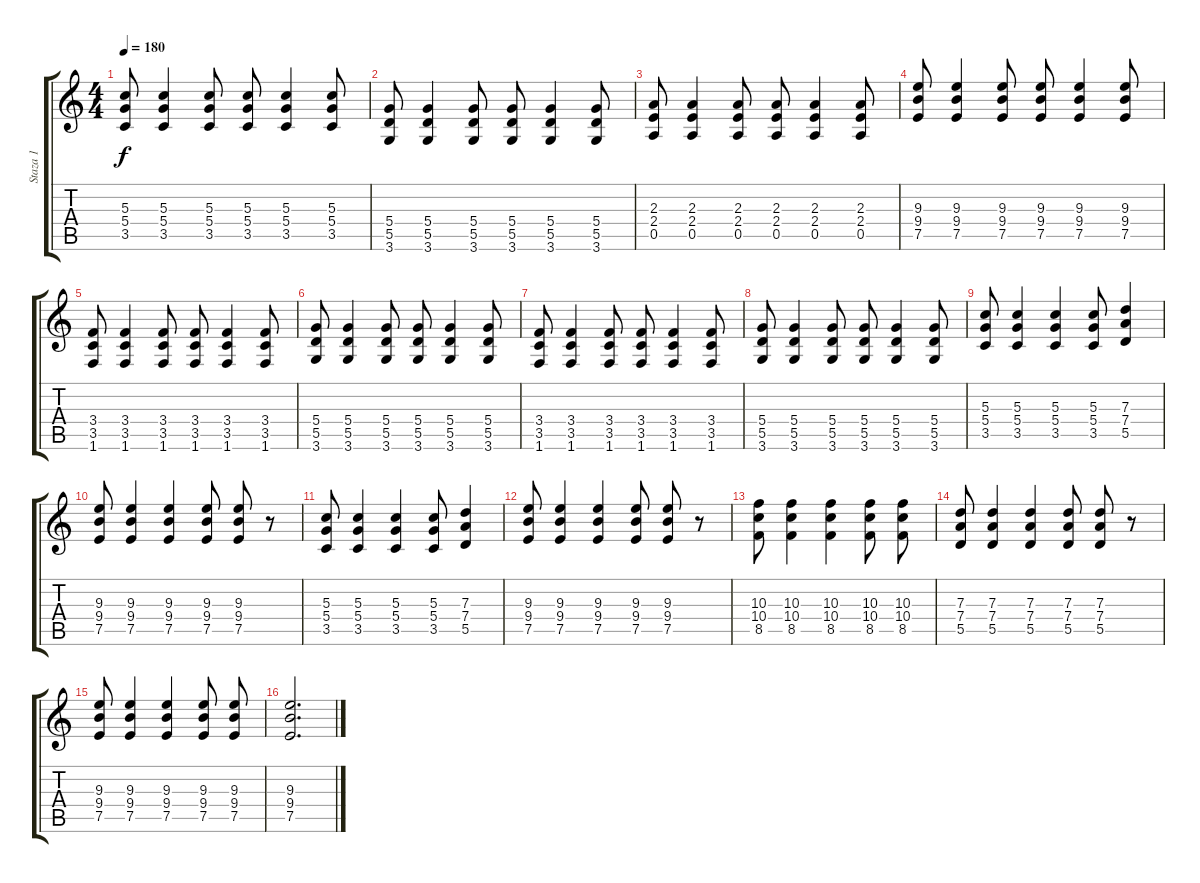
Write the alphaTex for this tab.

\track ("Staza 1" "Staza 1") {instrument distortionguitar}
\staff {score tabs}
\tuning (E4 B3 G3 D3 A2 E2) {hide}
\ts (4 4)
\tempo 180
\clef g2
\ks c
(5.3 5.4 3.5).8{dy f} (5.3 5.4 3.5).4 (5.3 5.4 3.5).8 (5.3 5.4 3.5).8 (5.3 5.4 3.5).4 (5.3 5.4 3.5).8 |
(5.4 5.5 3.6).8 (5.4 5.5 3.6).4 (5.4 5.5 3.6).8 (5.4 5.5 3.6).8 (5.4 5.5 3.6).4 (5.4 5.5 3.6).8 |
(2.3 2.4 0.5).8 (2.3 2.4 0.5).4 (2.3 2.4 0.5).8 (2.3 2.4 0.5).8 (2.3 2.4 0.5).4 (2.3 2.4 0.5).8 |
(9.3 9.4 7.5).8 (9.3 9.4 7.5).4 (9.3 9.4 7.5).8 (9.3 9.4 7.5).8 (9.3 9.4 7.5).4 (9.3 9.4 7.5).8 |
(3.4 3.5 1.6).8 (3.4 3.5 1.6).4 (3.4 3.5 1.6).8 (3.4 3.5 1.6).8 (3.4 3.5 1.6).4 (3.4 3.5 1.6).8 |
(5.4 5.5 3.6).8 (5.4 5.5 3.6).4 (5.4 5.5 3.6).8 (5.4 5.5 3.6).8 (5.4 5.5 3.6).4 (5.4 5.5 3.6).8 |
(3.4 3.5 1.6).8 (3.4 3.5 1.6).4 (3.4 3.5 1.6).8 (3.4 3.5 1.6).8 (3.4 3.5 1.6).4 (3.4 3.5 1.6).8 |
(5.4 5.5 3.6).8 (5.4 5.5 3.6).4 (5.4 5.5 3.6).8 (5.4 5.5 3.6).8 (5.4 5.5 3.6).4 (5.4 5.5 3.6).8 |
(5.3 5.4 3.5).8 (5.3 5.4 3.5).4 (5.3 5.4 3.5).4 (5.3 5.4 3.5).8 (7.3 7.4 5.5).4 |
(9.3 9.4 7.5).8 (9.3 9.4 7.5).4 (9.3 9.4 7.5).4 (9.3 9.4 7.5).8 (9.3 9.4 7.5).8 r.8 |
(5.3 5.4 3.5).8 (5.3 5.4 3.5).4 (5.3 5.4 3.5).4 (5.3 5.4 3.5).8 (7.3 7.4 5.5).4 |
(9.3 9.4 7.5).8 (9.3 9.4 7.5).4 (9.3 9.4 7.5).4 (9.3 9.4 7.5).8 (9.3 9.4 7.5).8 r.8 |
(10.3 10.4 8.5).8 (10.3 10.4 8.5).4 (10.3 10.4 8.5).4 (10.3 10.4 8.5).8 (10.3 10.4 8.5).8 |
(7.3 7.4 5.5).8 (7.3 7.4 5.5).4 (7.3 7.4 5.5).4 (7.3 7.4 5.5).8 (7.3 7.4 5.5).8 r.8 |
(9.3 9.4 7.5).8 (9.3 9.4 7.5).4 (9.3 9.4 7.5).4 (9.3 9.4 7.5).8 (9.3 9.4 7.5).8 |
(9.3 9.4 7.5).2{d}
